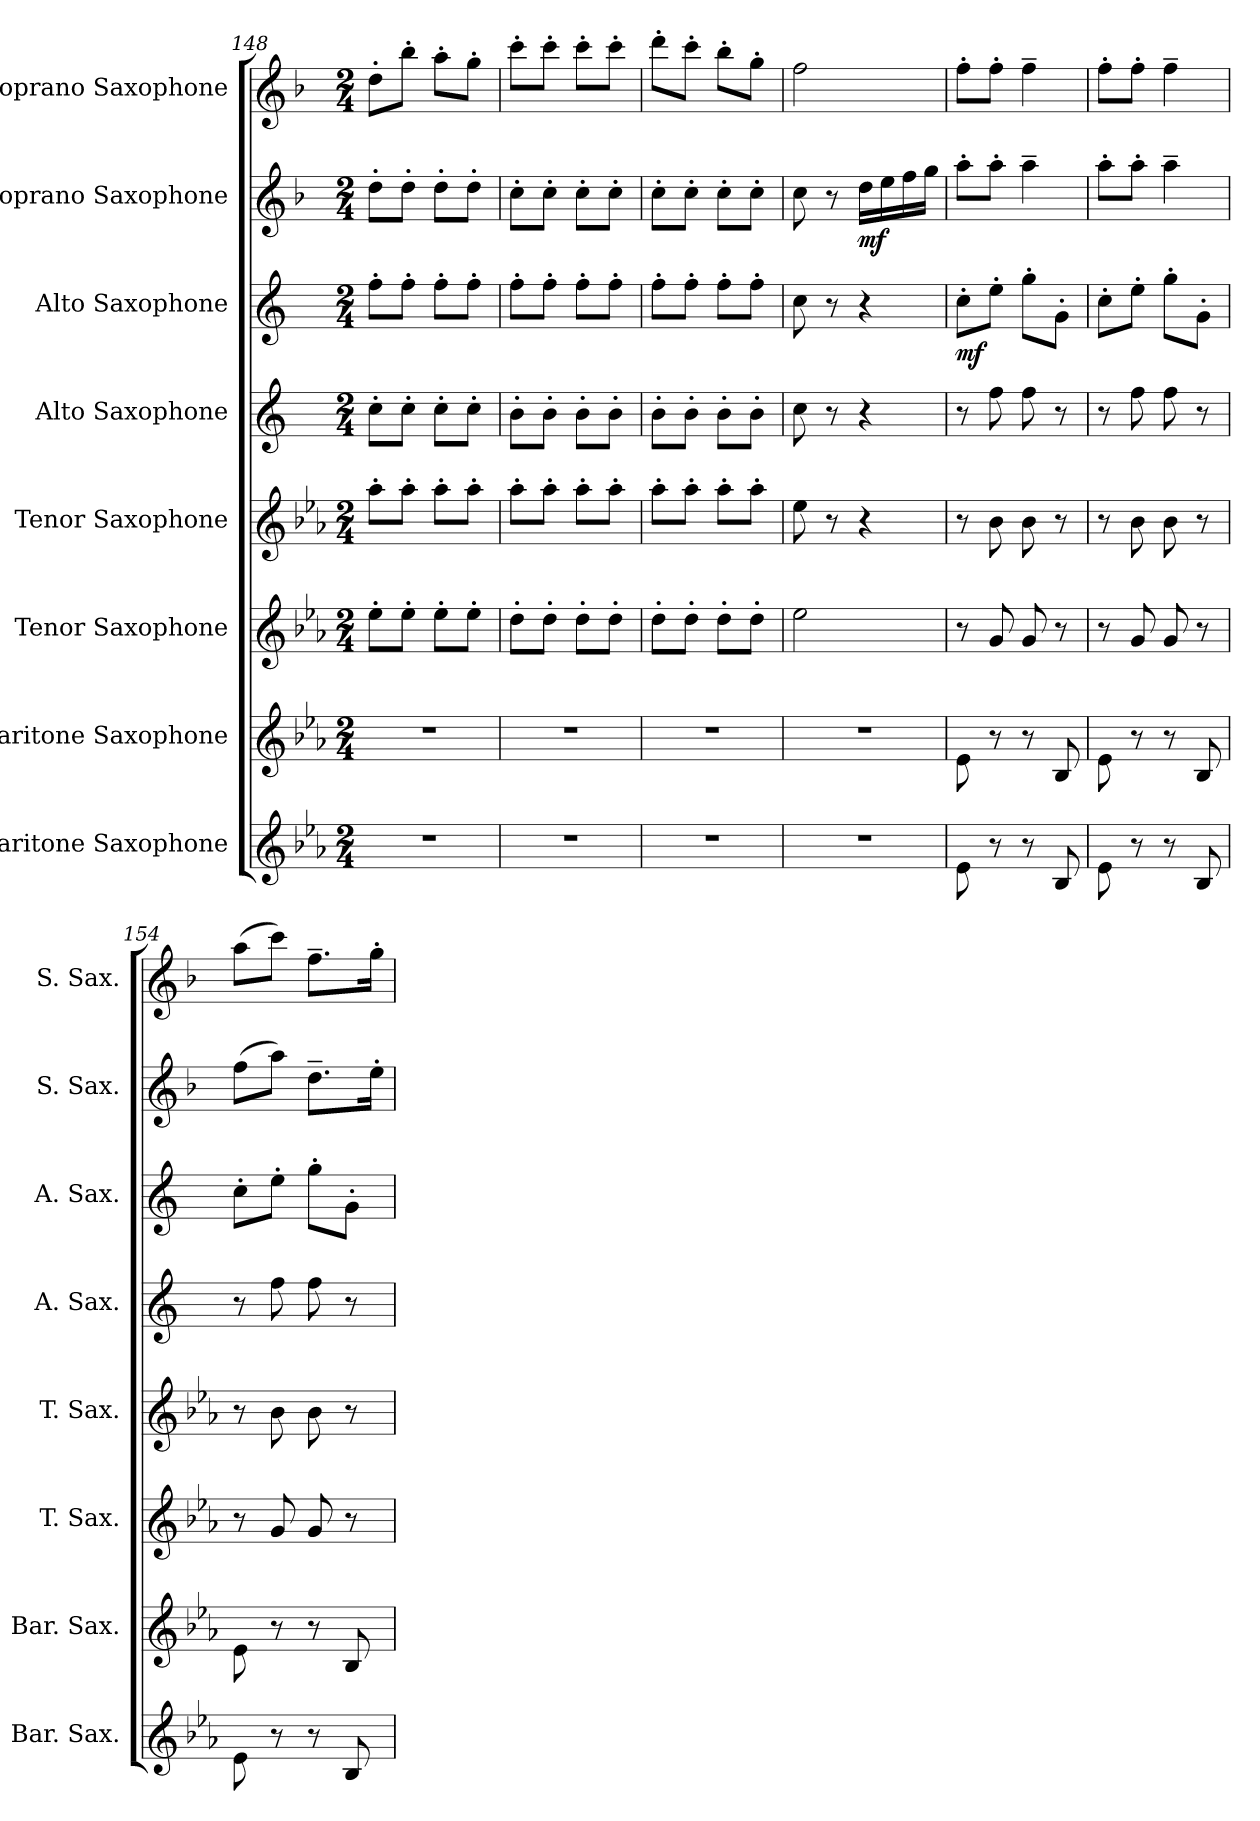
**kern	**kern	**kern	**kern	**kern	**kern	**dynam	**kern	**dynam	**kern
*part8	*part7	*part6	*part5	*part4	*part3	*part3	*part2	*part2	*part1
*staff8	*staff7	*staff6	*staff5	*staff4	*staff3	*staff3	*staff2	*staff2	*staff1
*I"Baritone Saxophone	*I"Baritone Saxophone	*I"Tenor Saxophone	*I"Tenor Saxophone	*I"Alto Saxophone	*I"Alto Saxophone	*	*I"Soprano Saxophone	*	*I"Soprano Saxophone
*I'Bar. Sax.	*I'Bar. Sax.	*I'T. Sax.	*I'T. Sax.	*I'A. Sax.	*I'A. Sax.	*	*I'S. Sax.	*	*I'S. Sax.
!!LO:PB:g=z
*clefG2	*clefG2	*clefG2	*clefG2	*clefG2	*clefG2	*	*clefG2	*	*clefG2
*ITrd12c21	*ITrd12c21	*ITrd8c14	*ITrd8c14	*ITrd5c9	*ITrd5c9	*	*ITrd1c2	*	*ITrd1c2
*k[b-e-a-]	*k[b-e-a-]	*k[b-e-a-]	*k[b-e-a-]	*k[b-e-a-]	*k[b-e-a-]	*	*k[b-e-a-]	*	*k[b-e-a-]
*M2/4	*M2/4	*M2/4	*M2/4	*M2/4	*M2/4	*	*M2/4	*	*M2/4
=148	=148	=148	=148	=148	=148	=148	=148	=148	=148
2r	2r	8e-'\L	8a-'\L	8e-'\L	8a-'\L	.	8cc'\L	.	8cc'\L
.	.	8e-'\J	8a-'\J	8e-'\J	8a-'\J	.	8cc'\J	.	8aa-'\J
.	.	8e-'\L	8a-'\L	8e-'\L	8a-'\L	.	8cc'\L	.	8gg'\L
.	.	8e-'\J	8a-'\J	8e-'\J	8a-'\J	.	8cc'\J	.	8ff'\J
=149	=149	=149	=149	=149	=149	=149	=149	=149	=149
2r	2r	8d'\L	8a-'\L	8d'\L	8a-'\L	.	8b-'\L	.	8bb-'\L
.	.	8d'\J	8a-'\J	8d'\J	8a-'\J	.	8b-'\J	.	8bb-'\J
.	.	8d'\L	8a-'\L	8d'\L	8a-'\L	.	8b-'\L	.	8bb-'\L
.	.	8d'\J	8a-'\J	8d'\J	8a-'\J	.	8b-'\J	.	8bb-'\J
=150	=150	=150	=150	=150	=150	=150	=150	=150	=150
2r	2r	8d'\L	8a-'\L	8d'\L	8a-'\L	.	8b-'\L	.	8ccc'\L
.	.	8d'\J	8a-'\J	8d'\J	8a-'\J	.	8b-'\J	.	8bb-'\J
.	.	8d'\L	8a-'\L	8d'\L	8a-'\L	.	8b-'\L	.	8aa-'\L
.	.	8d'\J	8a-'\J	8d'\J	8a-'\J	.	8b-'\J	.	8ff'\J
=151	=151	=151	=151	=151	=151	=151	=151	=151	=151
2r	2r	2e-\	8e-\	8e-\	8e-\	.	8b-\	.	2ee-\
.	.	.	8r	8r	8r	.	8r	.	.
!	!	!	!	!	!	!	!	!LO:DY:b	!
.	.	.	4r	4r	4r	.	16cc\LL	mf	.
.	.	.	.	.	.	.	16dd\	.	.
.	.	.	.	.	.	.	16ee-\	.	.
.	.	.	.	.	.	.	16ff\JJ	.	.
=152	=152	=152	=152	=152	=152	=152	=152	=152	=152
!	!	!	!	!	!	!LO:DY:b	!	!	!
8E-\	8E-\	8r	8r	8r	8e-'\L	mf	8gg'\L	.	8ee-'\L
8r	8r	8G/	8B-\	8a-\	8g'\J	.	8gg'\J	.	8ee-'\J
8r	8r	8G/	8B-\	8a-\	8b-'\L	.	4gg~\	.	4ee-~\
8BB-/	8BB-/	8r	8r	8r	8B-'\J	.	.	.	.
=153	=153	=153	=153	=153	=153	=153	=153	=153	=153
8E-\	8E-\	8r	8r	8r	8e-'\L	.	8gg'\L	.	8ee-'\L
8r	8r	8G/	8B-\	8a-\	8g'\J	.	8gg'\J	.	8ee-'\J
8r	8r	8G/	8B-\	8a-\	8b-'\L	.	4gg~\	.	4ee-~\
8BB-/	8BB-/	8r	8r	8r	8B-'\J	.	.	.	.
!!LO:PB:g=z
=154	=154	=154	=154	=154	=154	=154	=154	=154	=154
8E-\	8E-\	8r	8r	8r	8e-'\L	.	(8ee-\L	.	(8gg\L
8r	8r	8G/	8B-\	8a-\	8g'\J	.	8gg\J)	.	8bb-\J)
8r	8r	8G/	8B-\	8a-\	8b-'\L	.	8.cc~\L	.	8.ee-~\L
8BB-/	8BB-/	8r	8r	8r	8B-'\J	.	.	.	.
.	.	.	.	.	.	.	16dd'\Jk	.	16ff'\Jk
=	=	=	=	=	=	=	=	=	=
*-	*-	*-	*-	*-	*-	*-	*-	*-	*-
